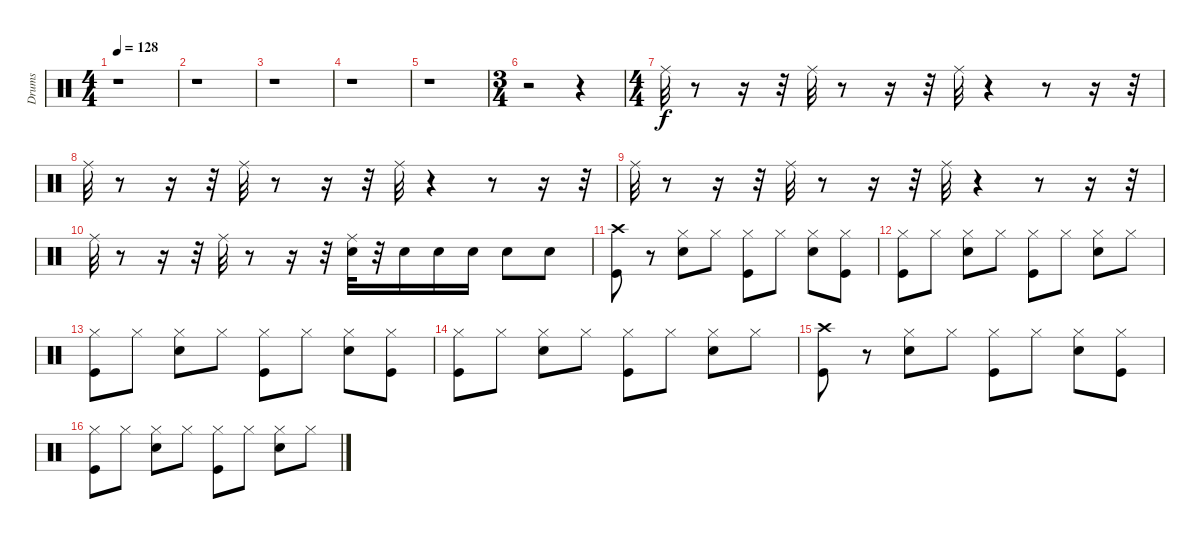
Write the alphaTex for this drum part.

\track ("Drums" "Drums") {instrument percussion}
\staff {score}
\articulation defaults
\ts (4 4)
\tempo 128
\clef neutral
\ks c
r.1{dy f} |
r.1 |
r.1 |
r.1 |
r.1 |
\ts (3 4)
r.2 r.4 |
\ts (4 4)
"Ride (middle)".32 r.8 r.16 r.32 "Ride (middle)".32 r.8 r.16 r.32 "Ride (middle)".32 r.4 r.8 r.16 r.32 |
"Ride (middle)".32 r.8 r.16 r.32 "Ride (middle)".32 r.8 r.16 r.32 "Ride (middle)".32 r.4 r.8 r.16 r.32 |
"Ride (middle)".32 r.8 r.16 r.32 "Ride (middle)".32 r.8 r.16 r.32 "Ride (middle)".32 r.4 r.8 r.16 r.32 |
"Ride (middle)".32 r.8 r.16 r.32 "Ride (middle)".32 r.8 r.16 r.32 ("Ride (middle)" "Snare (hit) 2").32 r.32 "Snare (hit) 2".16 "Snare (hit) 2".16 "Snare (hit) 2".16 "Snare (hit) 2".8 "Snare (hit) 2".8 |
("Kick (hit)" "Crash high (hit)").8 r.8 ("Hi-Hat (closed)" "Snare (hit) 2").8 "Hi-Hat (closed)".8 ("Hi-Hat (closed)" "Kick (hit)").8 "Hi-Hat (closed)".8 ("Hi-Hat (closed)" "Snare (hit) 2").8 ("Kick (hit)" "Hi-Hat (closed)").8 |
("Hi-Hat (closed)" "Kick (hit)").8 "Hi-Hat (closed)".8 ("Hi-Hat (closed)" "Snare (hit) 2").8 "Hi-Hat (closed)".8 ("Hi-Hat (closed)" "Kick (hit)").8 "Hi-Hat (closed)".8 ("Hi-Hat (closed)" "Snare (hit) 2").8 "Hi-Hat (closed)".8 |
("Hi-Hat (closed)" "Kick (hit)").8 "Hi-Hat (closed)".8 ("Hi-Hat (closed)" "Snare (hit) 2").8 "Hi-Hat (closed)".8 ("Hi-Hat (closed)" "Kick (hit)").8 "Hi-Hat (closed)".8 ("Hi-Hat (closed)" "Snare (hit) 2").8 ("Hi-Hat (closed)" "Kick (hit)").8 |
("Hi-Hat (closed)" "Kick (hit)").8 "Hi-Hat (closed)".8 ("Hi-Hat (closed)" "Snare (hit) 2").8 "Hi-Hat (closed)".8 ("Hi-Hat (closed)" "Kick (hit)").8 "Hi-Hat (closed)".8 ("Hi-Hat (closed)" "Snare (hit) 2").8 "Hi-Hat (closed)".8 |
("Kick (hit)" "Crash high (hit)").8 r.8 ("Hi-Hat (closed)" "Snare (hit) 2").8 "Hi-Hat (closed)".8 ("Hi-Hat (closed)" "Kick (hit)").8 "Hi-Hat (closed)".8 ("Hi-Hat (closed)" "Snare (hit) 2").8 ("Kick (hit)" "Hi-Hat (closed)").8 |
("Hi-Hat (closed)" "Kick (hit)").8 "Hi-Hat (closed)".8 ("Hi-Hat (closed)" "Snare (hit) 2").8 "Hi-Hat (closed)".8 ("Hi-Hat (closed)" "Kick (hit)").8 "Hi-Hat (closed)".8 ("Hi-Hat (closed)" "Snare (hit) 2").8 "Hi-Hat (closed)".8
